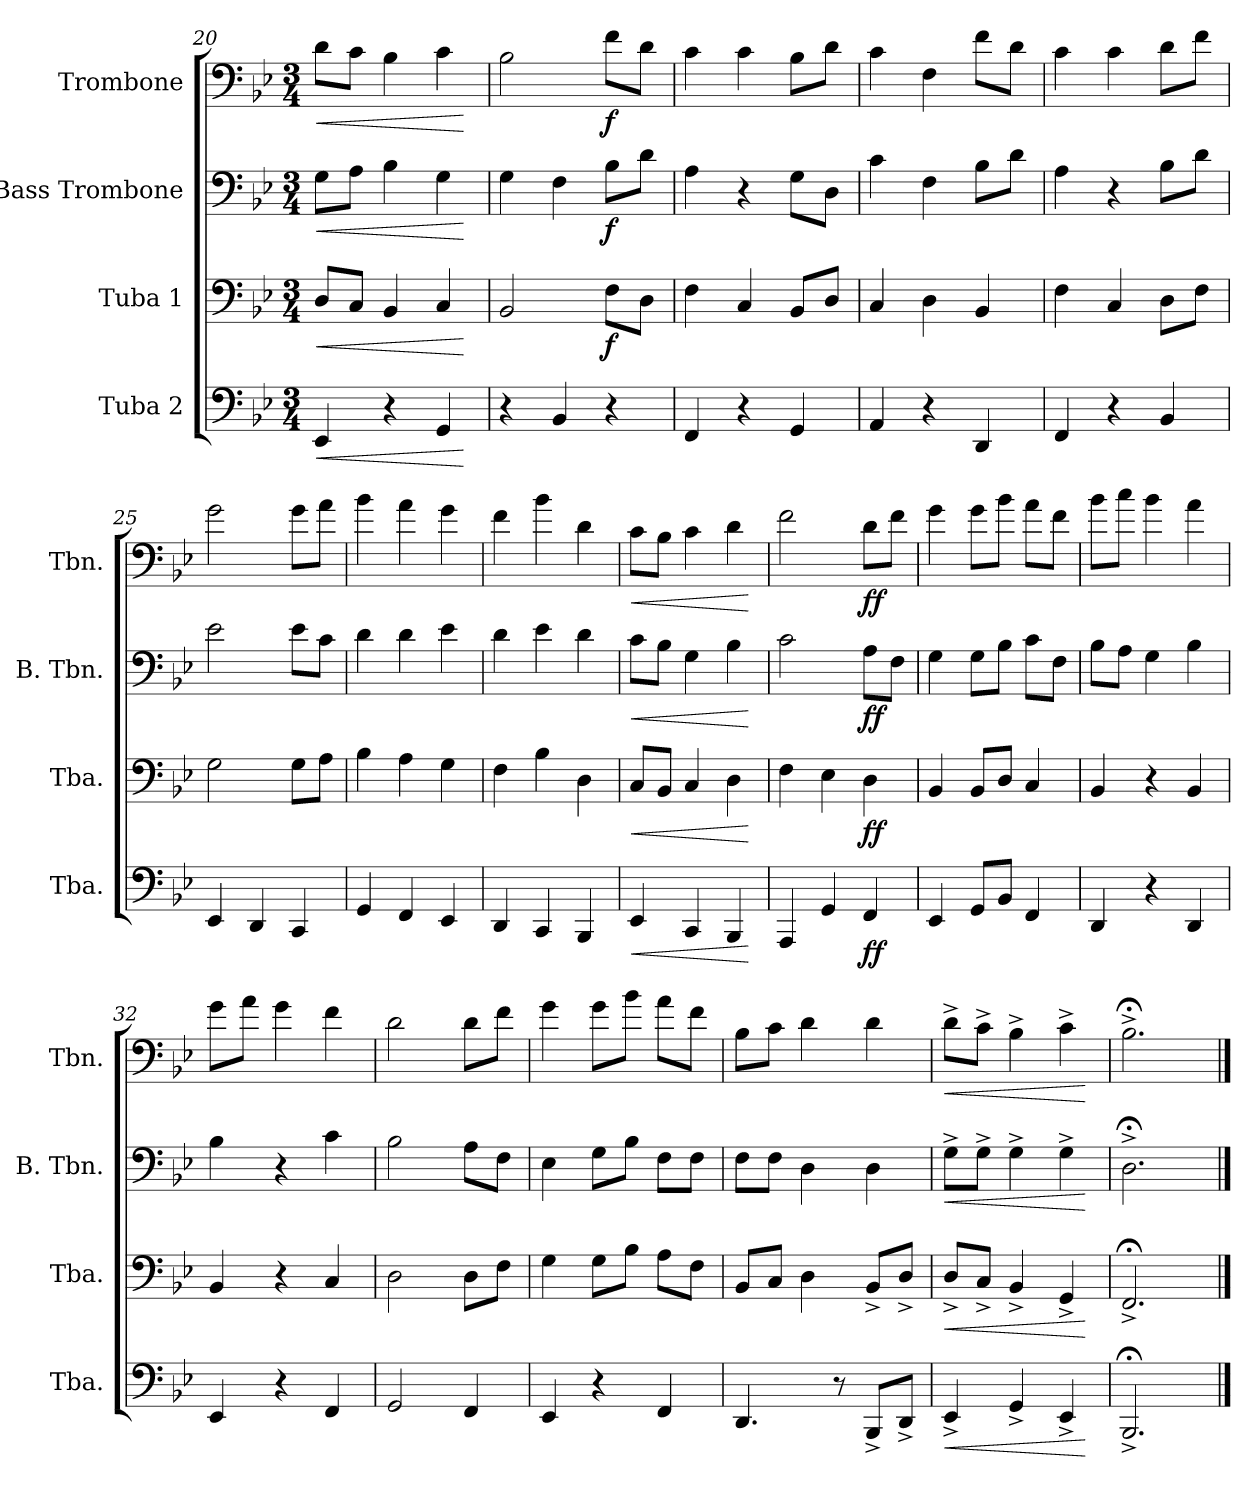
**kern	**dynam	**kern	**dynam	**kern	**dynam	**kern	**dynam
*part4	*part4	*part3	*part3	*part2	*part2	*part1	*part1
*staff4	*staff4	*staff3	*staff3	*staff2	*staff2	*staff1	*staff1
*I"Tuba 2	*	*I"Tuba 1	*	*I"Bass Trombone	*	*I"Trombone	*
*I'Tba.	*	*I'Tba.	*	*I'B. Tbn.	*	*I'Tbn.	*
*clefF4	*	*clefF4	*	*clefF4	*	*clefF4	*
*k[b-e-]	*	*k[b-e-]	*	*k[b-e-]	*	*k[b-e-]	*
*M3/4	*	*M3/4	*	*M3/4	*	*M3/4	*
=20	=20	=20	=20	=20	=20	=20	=20
!	!LO:HP:b	!	!LO:HP:b	!	!LO:HP:b	!	!LO:HP:b
4EE-/	<	8D/L	<	8G\L	<	8d\L	<
.	.	8C/J	.	8A\J	.	8c\J	.
4r	.	4BB-/	.	4B-\	.	4B-\	.
4GG/	.	4C/	.	4G\	.	4c\	.
.	[	.	[	.	[	.	[
=21	=21	=21	=21	=21	=21	=21	=21
4r	.	2BB-/	.	4G\	.	2B-\	.
4BB-/	.	.	.	4F\	.	.	.
!	!	!	!LO:DY:b	!	!LO:DY:b	!	!LO:DY:b
4r	.	8F\L	f	8B-\L	f	8f\L	f
.	.	8D\J	.	8d\J	.	8d\J	.
!!LO:LB:g=z
=22	=22	=22	=22	=22	=22	=22	=22
4FF/	.	4F\	.	4A\	.	4c\	.
4r	.	4C/	.	4r	.	4c\	.
4GG/	.	8BB-/L	.	8G\L	.	8B-\L	.
.	.	8D/J	.	8D\J	.	8d\J	.
=23	=23	=23	=23	=23	=23	=23	=23
4AA/	.	4C/	.	4c\	.	4c\	.
4r	.	4D\	.	4F\	.	4F\	.
4DD/	.	4BB-/	.	8B-\L	.	8f\L	.
.	.	.	.	8d\J	.	8d\J	.
=24	=24	=24	=24	=24	=24	=24	=24
4FF/	.	4F\	.	4A\	.	4c\	.
4r	.	4C/	.	4r	.	4c\	.
4BB-/	.	8D\L	.	8B-\L	.	8d\L	.
.	.	8F\J	.	8d\J	.	8f\J	.
=25	=25	=25	=25	=25	=25	=25	=25
4EE-/	.	2G\	.	2e-\	.	2g\	.
4DD/	.	.	.	.	.	.	.
4CC/	.	8G\L	.	8e-\L	.	8g\L	.
.	.	8A\J	.	8c\J	.	8a\J	.
=26	=26	=26	=26	=26	=26	=26	=26
4GG/	.	4B-\	.	4d\	.	4b-\	.
4FF/	.	4A\	.	4d\	.	4a\	.
4EE-/	.	4G\	.	4e-\	.	4g\	.
=27	=27	=27	=27	=27	=27	=27	=27
4DD/	.	4F\	.	4d\	.	4f\	.
4CC/	.	4B-\	.	4e-\	.	4b-\	.
4BBB-/	.	4D\	.	4d\	.	4d\	.
=28	=28	=28	=28	=28	=28	=28	=28
!	!LO:HP:b	!	!LO:HP:b	!	!LO:HP:b	!	!LO:HP:b
4EE-/	<	8C/L	<	8c\L	<	8c\L	<
.	.	8BB-/J	.	8B-\J	.	8B-\J	.
4CC/	.	4C/	.	4G\	.	4c\	.
4BBB-/	.	4D\	.	4B-\	.	4d\	.
.	[	.	[	.	[	.	[
!!LO:LB:g=z
=29	=29	=29	=29	=29	=29	=29	=29
4AAA/	.	4F\	.	2c\	.	2f\	.
4GG/	.	4E-\	.	.	.	.	.
!	!LO:DY:b	!	!LO:DY:b	!	!LO:DY:b	!	!LO:DY:b
4FF/	ff	4D\	ff	8A\L	ff	8d\L	ff
.	.	.	.	8F\J	.	8f\J	.
=30	=30	=30	=30	=30	=30	=30	=30
4EE-/	.	4BB-/	.	4G\	.	4g\	.
8GG/L	.	8BB-/L	.	8G\L	.	8g\L	.
8BB-/J	.	8D/J	.	8B-\J	.	8b-\J	.
4FF/	.	4C/	.	8c\L	.	8a\L	.
.	.	.	.	8F\J	.	8f\J	.
=31	=31	=31	=31	=31	=31	=31	=31
4DD/	.	4BB-/	.	8B-\L	.	8b-\L	.
.	.	.	.	8A\J	.	8cc\J	.
4r	.	4r	.	4G\	.	4b-\	.
4DD/	.	4BB-/	.	4B-\	.	4a\	.
=32	=32	=32	=32	=32	=32	=32	=32
4EE-/	.	4BB-/	.	4B-\	.	8g\L	.
.	.	.	.	.	.	8a\J	.
4r	.	4r	.	4r	.	4g\	.
4FF/	.	4C/	.	4c\	.	4f\	.
=33	=33	=33	=33	=33	=33	=33	=33
2GG/	.	2D\	.	2B-\	.	2d\	.
4FF/	.	8D\L	.	8A\L	.	8d\L	.
.	.	8F\J	.	8F\J	.	8f\J	.
=34	=34	=34	=34	=34	=34	=34	=34
4EE-/	.	4G\	.	4E-\	.	4g\	.
4r	.	8G\L	.	8G\L	.	8g\L	.
.	.	8B-\J	.	8B-\J	.	8b-\J	.
4FF/	.	8A\L	.	8F\L	.	8a\L	.
.	.	8F\J	.	8F\J	.	8f\J	.
!!LO:PB:g=z
=35	=35	=35	=35	=35	=35	=35	=35
4.DD/	.	8BB-/L	.	8F\L	.	8B-\L	.
.	.	8C/J	.	8F\J	.	8c\J	.
.	.	4D\	.	4D\	.	4d\	.
8r	.	.	.	.	.	.	.
8BBB-^/L	.	8BB-^/L	.	4D\	.	4d\	.
8DD^/J	.	8D^/J	.	.	.	.	.
=36	=36	=36	=36	=36	=36	=36	=36
!	!LO:HP:b	!	!LO:HP:b	!	!LO:HP:b	!	!LO:HP:b
4EE-^/	<	8D^/L	<	8G^\L	<	8d^\L	<
.	.	8C^/J	.	8G^\J	.	8c^\J	.
4GG^/	.	4BB-^/	.	4G^\	.	4B-^\	.
4EE-^/	.	4GG^/	.	4G^\	.	4c^\	.
.	[	.	[	.	[	.	[
=37	=37	=37	=37	=37	=37	=37	=37
2.BBB-;<^/	.	2.FF;<^/	.	2.D;<^\	.	2.B-;<^\	.
==	==	==	==	==	==	==	==
*-	*-	*-	*-	*-	*-	*-	*-
